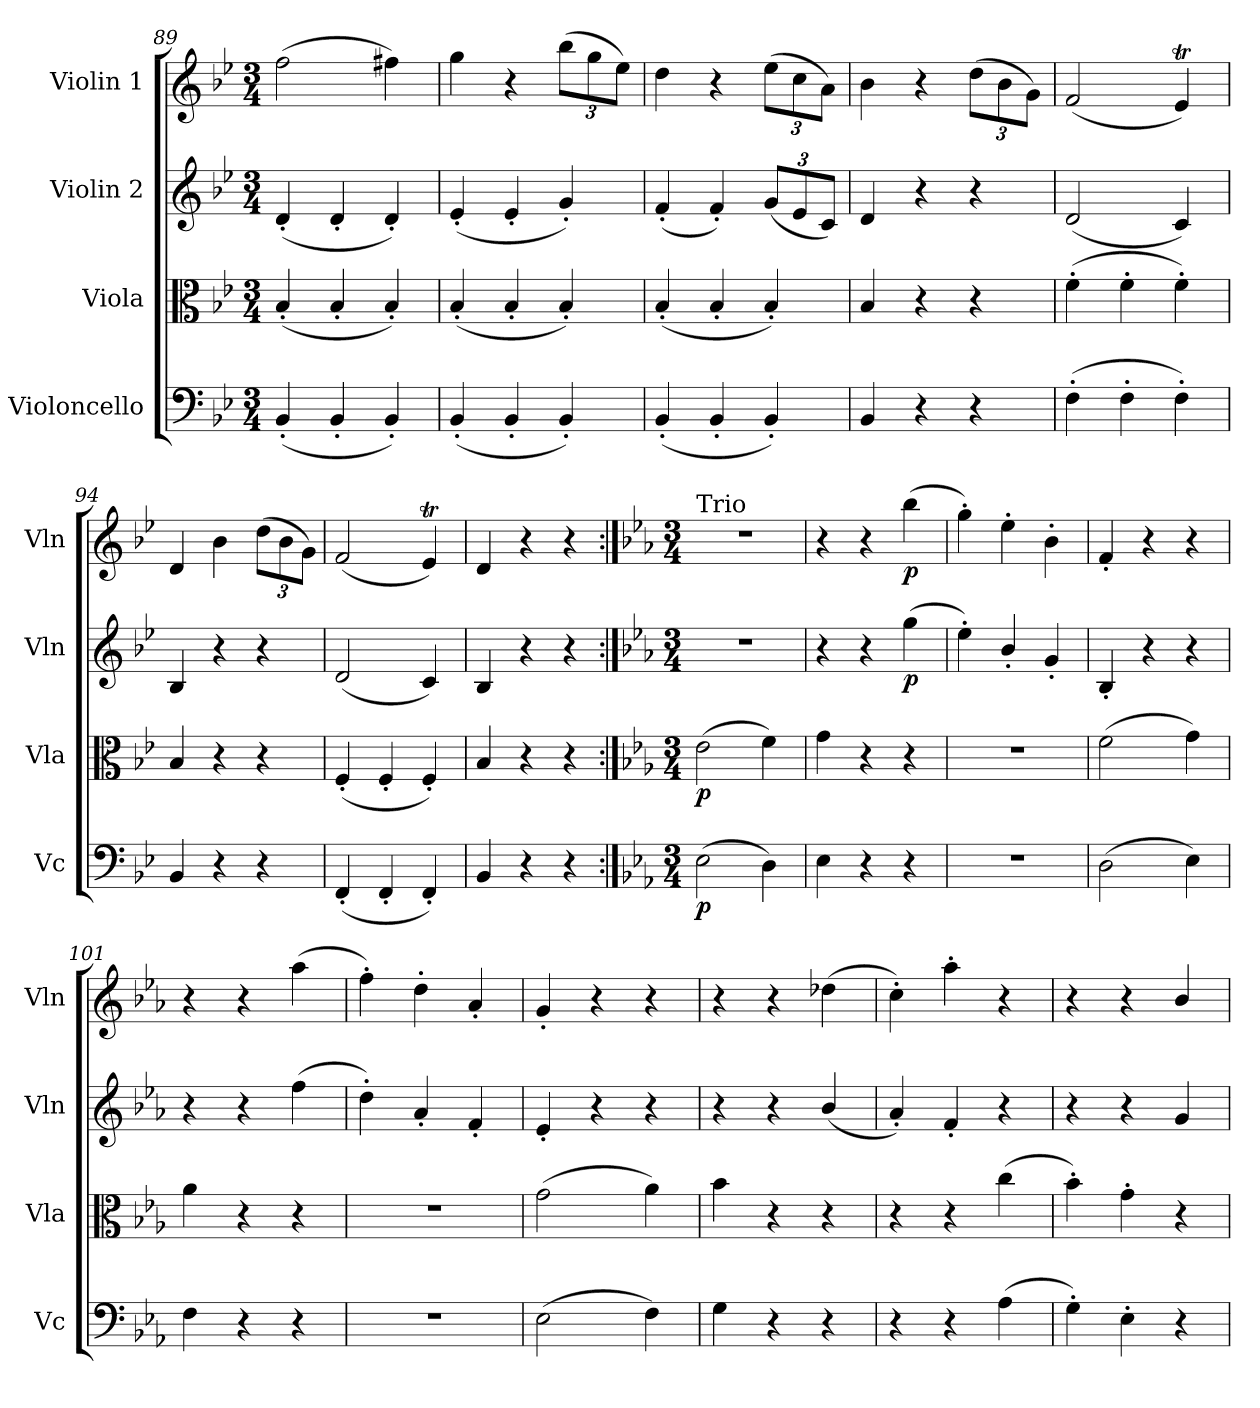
**kern	**dynam	**kern	**dynam	**kern	**dynam	**kern	**dynam
*part4	*part4	*part3	*part3	*part2	*part2	*part1	*part1
*staff4	*staff4	*staff3	*staff3	*staff2	*staff2	*staff1	*staff1
*I"Violoncello	*	*I"Viola	*	*I"Violin 2	*	*I"Violin 1	*
*I'Vc	*	*I'Vla	*	*I'Vln	*	*I'Vln	*
*clefF4	*	*clefC3	*	*clefG2	*	*clefG2	*
*k[b-e-]	*	*k[b-e-]	*	*k[b-e-]	*	*k[b-e-]	*
*M3/4	*	*M3/4	*	*M3/4	*	*M3/4	*
=89	=89	=89	=89	=89	=89	=89	=89
(<4BB-'/	.	(<4B-'/	.	(<4d'/	.	(>2ff\	.
4BB-'/	.	4B-'/	.	4d'/	.	.	.
4BB-'/)	.	4B-'/)	.	4d'/)	.	4ff#X\)	.
=90	=90	=90	=90	=90	=90	=90	=90
(<4BB-'/	.	(<4B-'/	.	(<4e-'/	.	4gg\	.
4BB-'/	.	4B-'/	.	4e-'/	.	4r	.
*	*	*	*	*	*	*Xbrackettup	*
4BB-'/)	.	4B-'/)	.	4g'/)	.	(>12bb-\L	.
.	.	.	.	.	.	12gg\	.
.	.	.	.	.	.	12ee-\J)	.
!!LO:PB:g=z
=91	=91	=91	=91	=91	=91	=91	=91
(<4BB-'/	.	(<4B-'/	.	(<4f'/	.	4dd\	.
4BB-'/	.	4B-'/	.	4f'/)	.	4r	.
*	*	*	*	*Xbrackettup	*	*	*
4BB-'/)	.	4B-'/)	.	(<12g/L	.	(>12ee-\L	.
.	.	.	.	12e-/	.	12cc\	.
.	.	.	.	12c/J)	.	12a\J)	.
=92	=92	=92	=92	=92	=92	=92	=92
4BB-/	.	4B-/	.	4d/	.	4b-\	.
4r	.	4r	.	4r	.	4r	.
4r	.	4r	.	4r	.	(>12dd\L	.
.	.	.	.	.	.	12b-\	.
.	.	.	.	.	.	12g\J)	.
=93	=93	=93	=93	=93	=93	=93	=93
(>4F'\	.	(>4f'\	.	(>2d/	.	(<2f/	.
4F'\	.	4f'\	.	.	.	.	.
4F'\)	.	4f'\)	.	4c/)	.	4e-T/)	.
=94	=94	=94	=94	=94	=94	=94	=94
4BB-/	.	4B-/	.	4B-/	.	4d/	.
4r	.	4r	.	4r	.	4b-\	.
4r	.	4r	.	4r	.	(>12dd\L	.
.	.	.	.	.	.	12b-\	.
.	.	.	.	.	.	12g\J)	.
=95	=95	=95	=95	=95	=95	=95	=95
(<4FF'/	.	(<4F'/	.	(<2d/	.	(<2f/	.
4FF'/	.	4F'/	.	.	.	.	.
4FF'/)	.	4F'/)	.	4c/)	.	4e-T/)	.
=96	=96	=96	=96	=96	=96	=96	=96
4BB-/	.	4B-/	.	4B-/	.	4d/	.
4r	.	4r	.	4r	.	4r	.
4r	.	4r	.	4r	.	4r	.
!!LO:LB:g=z
=97:|!	=97:|!	=97:|!	=97:|!	=97:|!	=97:|!	=97:|!	=97:|!
*k[b-e-a-]	*	*k[b-e-a-]	*	*k[b-e-a-]	*	*k[b-e-a-]	*
*M3/4	*	*M3/4	*	*M3/4	*	*M3/4	*
!	!	!	!	!	!	!LO:TX:a:t=Trio	!
!	!LO:DY:b	!	!LO:DY:b	!	!	!	!
(>2E-\	p	(>2e-\	p	2.r	.	2.r	.
4D\)	.	4f\)	.	.	.	.	.
=98	=98	=98	=98	=98	=98	=98	=98
4E-\	.	4g\	.	4r	.	4r	.
4r	.	4r	.	4r	.	4r	.
!	!	!	!	!	!LO:DY:b	!	!LO:DY:b
4r	.	4r	.	(>4gg\	p	(>4bb-\	p
=99	=99	=99	=99	=99	=99	=99	=99
2.r	.	2.r	.	4ee-'\)	.	4gg'\)	.
.	.	.	.	4b-'/	.	4ee-'\	.
.	.	.	.	4g'/	.	4b-'\	.
=100	=100	=100	=100	=100	=100	=100	=100
(>2D\	.	(>2f\	.	4B-'/	.	4f'/	.
.	.	.	.	4r	.	4r	.
4E-\)	.	4g\)	.	4r	.	4r	.
=101	=101	=101	=101	=101	=101	=101	=101
4F\	.	4a-\	.	4r	.	4r	.
4r	.	4r	.	4r	.	4r	.
4r	.	4r	.	(>4ff\	.	(>4aa-\	.
=102	=102	=102	=102	=102	=102	=102	=102
2.r	.	2.r	.	4dd'\)	.	4ff'\)	.
.	.	.	.	4a-'/	.	4dd'\	.
.	.	.	.	4f'/	.	4a-'/	.
=103	=103	=103	=103	=103	=103	=103	=103
(>2E-\	.	(>2g\	.	4e-'/	.	4g'/	.
.	.	.	.	4r	.	4r	.
4F\)	.	4a-\)	.	4r	.	4r	.
!!LO:LB:g=z
=104	=104	=104	=104	=104	=104	=104	=104
4G\	.	4b-\	.	4r	.	4r	.
4r	.	4r	.	4r	.	4r	.
4r	.	4r	.	(<4b-/	.	(>4dd-X\	.
=105	=105	=105	=105	=105	=105	=105	=105
4r	.	4r	.	4a-'/)	.	4cc'\)	.
4r	.	4r	.	4f'/	.	4aa-'\	.
(>4A-\	.	(>4cc\	.	4r	.	4r	.
=106	=106	=106	=106	=106	=106	=106	=106
4G'\)	.	4b-'\)	.	4r	.	4r	.
4E-'\	.	4g'\	.	4r	.	4r	.
4r	.	4r	.	4g/	.	4b-/	.
=	=	=	=	=	=	=	=
*-	*-	*-	*-	*-	*-	*-	*-
